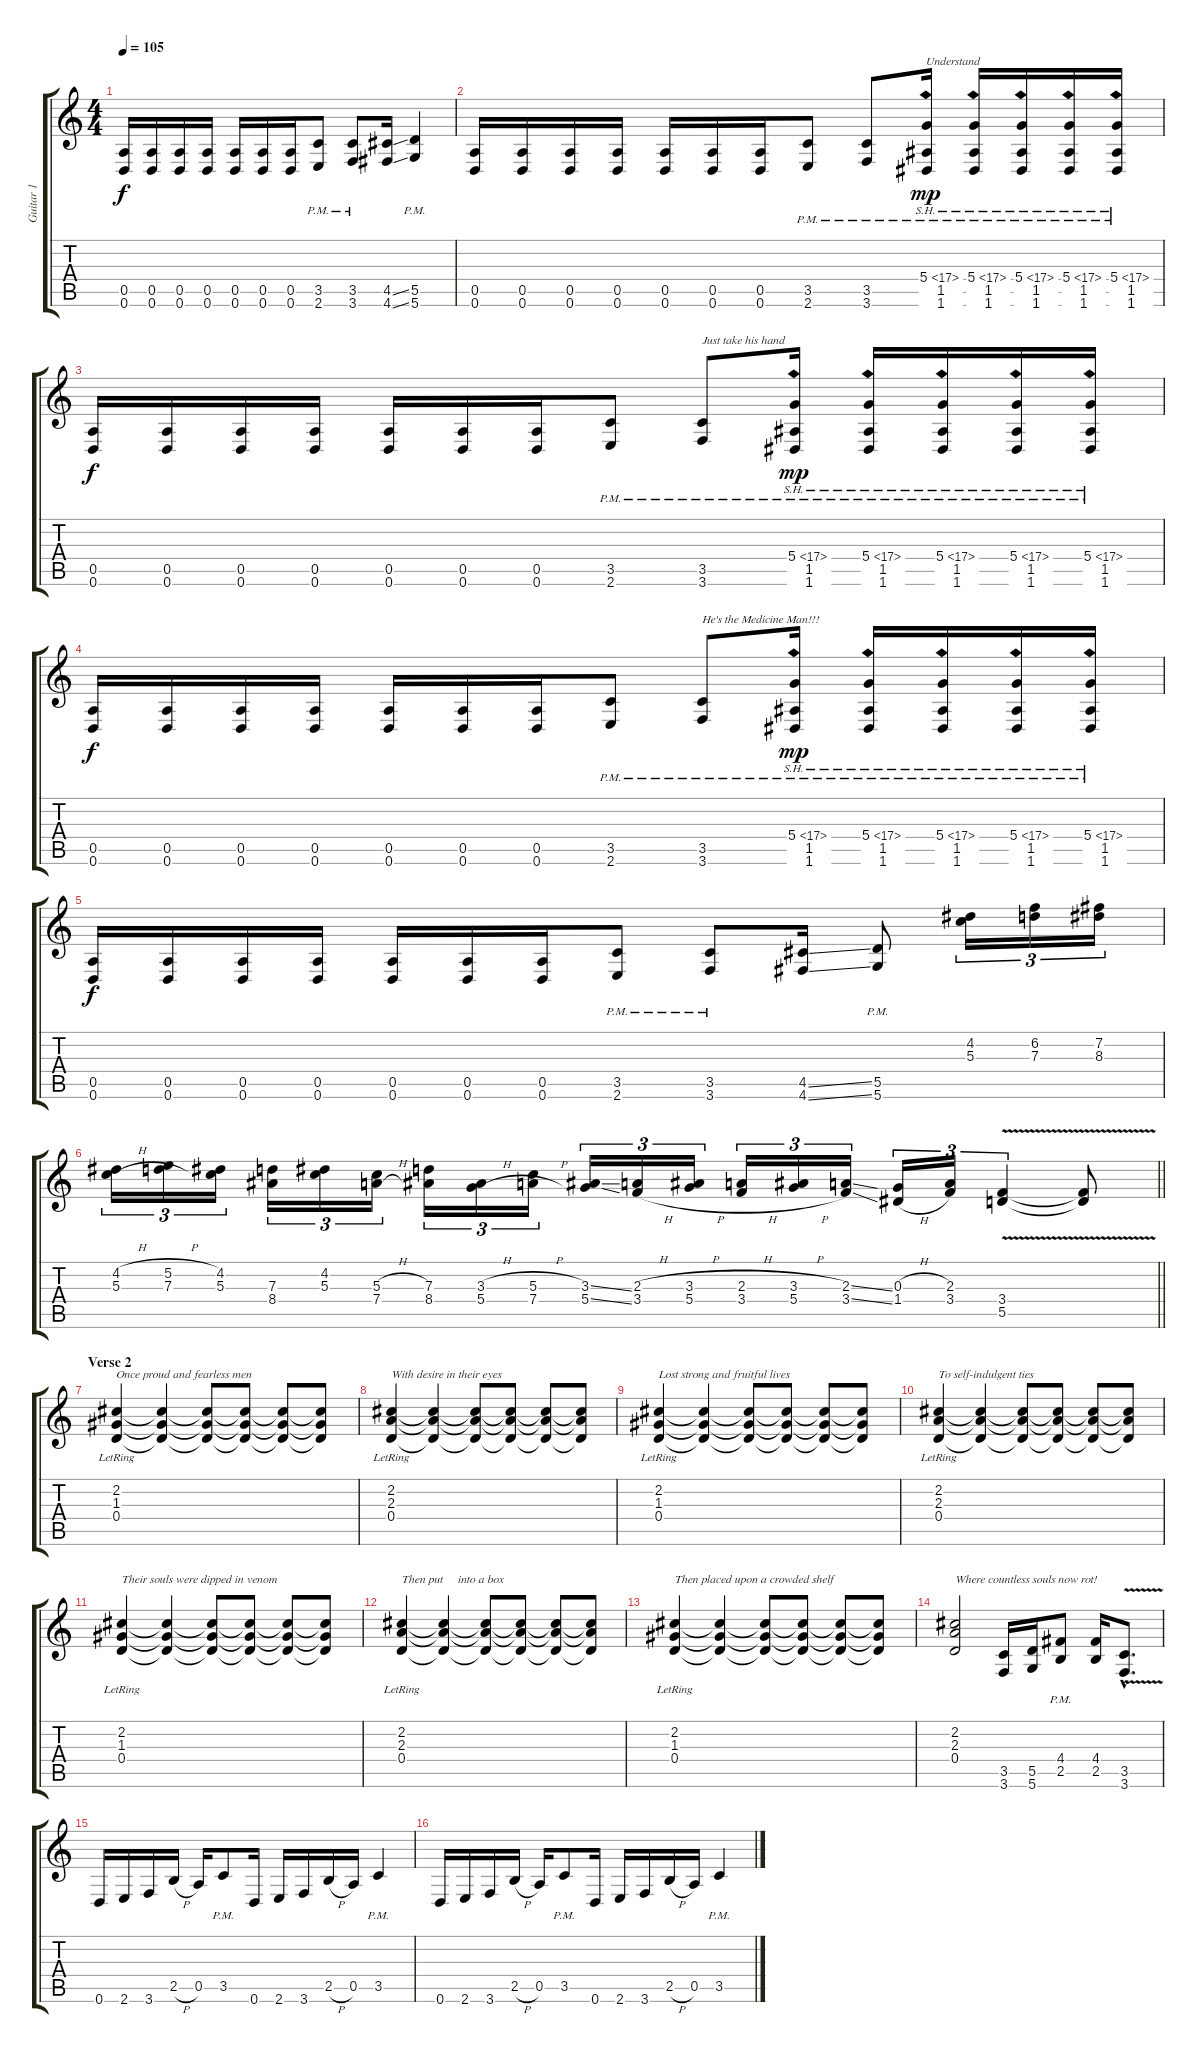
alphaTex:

\track ("Guitar 1" "Guitar 1") {instrument distortionguitar}
\staff {score tabs}
\tuning (E4 B3 G3 D3 A2 D2) {hide}
\ts (4 4)
\tempo 105
\clef g2
\ks c
(0.5 0.6).16{dy f} (0.5 0.6).16 (0.5 0.6).16 (0.5 0.6).16 (0.5 0.6).16 (0.5 0.6).16 (0.5 0.6).16 (3.5{pm} 2.6{pm}).8 (3.5{pm} 3.6{pm}).8 (4.5{ss} 4.6{ss}).16 (5.5{pm} 5.6{pm}).4 |
(0.5 0.6).16 (0.5 0.6).16 (0.5 0.6).16 (0.5 0.6).16 (0.5 0.6).16 (0.5 0.6).16 (0.5 0.6).16 (3.5{pm} 2.6{pm}).8 (3.5{pm} 3.6{pm}).8 (5.4{sh 12 pm} 1.5 1.6{pm}).16{txt "Understand" dy mp} (5.4{sh 12 pm} 1.5 1.6{pm}).16 (5.4{sh 12 pm} 1.5 1.6{pm}).16 (5.4{sh 12 pm} 1.5 1.6{pm}).16 (5.4{sh 12 pm} 1.5 1.6{pm}).16 |
(0.5 0.6).16{dy f} (0.5 0.6).16 (0.5 0.6).16 (0.5 0.6).16 (0.5 0.6).16 (0.5 0.6).16 (0.5 0.6).16 (3.5{pm} 2.6{pm}).8 (3.5{pm} 3.6{pm}).8{txt "Just take his hand"} (5.4{sh 12 pm} 1.5 1.6{pm}).16{dy mp} (5.4{sh 12 pm} 1.5 1.6{pm}).16 (5.4{sh 12 pm} 1.5 1.6{pm}).16 (5.4{sh 12 pm} 1.5 1.6{pm}).16 (5.4{sh 12 pm} 1.5 1.6{pm}).16 |
(0.5 0.6).16{dy f} (0.5 0.6).16 (0.5 0.6).16 (0.5 0.6).16 (0.5 0.6).16 (0.5 0.6).16 (0.5 0.6).16 (3.5{pm} 2.6{pm}).8 (3.5{pm} 3.6{pm}).8{txt "He's the Medicine Man!!!"} (5.4{sh 12 pm} 1.5 1.6{pm}).16{dy mp} (5.4{sh 12 pm} 1.5 1.6{pm}).16 (5.4{sh 12 pm} 1.5 1.6{pm}).16 (5.4{sh 12 pm} 1.5 1.6{pm}).16 (5.4{sh 12 pm} 1.5 1.6{pm}).16 |
(0.5 0.6).16{dy f} (0.5 0.6).16 (0.5 0.6).16 (0.5 0.6).16 (0.5 0.6).16 (0.5 0.6).16 (0.5 0.6).16 (3.5{pm} 2.6{pm}).8 (3.5{pm} 3.6{pm}).8 (4.5{ss} 4.6{ss}).16 (5.5{pm} 5.6{pm}).8 (4.2 5.3).16{tu (3 2)} (6.2 7.3).16{tu (3 2)} (7.2 8.3).16{tu (3 2)} |
\barLineRight lightlight
(4.2{h} 5.3{h}).16{tu (3 2)} (5.2{h} 7.3{h}).16{tu (3 2)} (4.2 5.3).16{tu (3 2)} (7.3 8.4).16{tu (3 2)} (4.2 5.3).16{tu (3 2)} (5.3{h} 7.4{h}).16{tu (3 2)} (7.3 8.4).16{tu (3 2)} (3.3{h} 5.4{h}).16{tu (3 2)} (5.3{h} 7.4{h}).16{tu (3 2)} (3.3{ss} 5.4{ss}).16{tu (3 2)} (2.3{h} 3.4{h}).16{tu (3 2)} (3.3{h} 5.4{h}).16{tu (3 2)} (2.3{h} 3.4{h}).16{tu (3 2)} (3.3{h} 5.4{h}).16{tu (3 2)} (2.3{ss} 3.4{ss}).16{tu (3 2)} (0.3{h} 1.4{h}).16{tu (3 2)} (2.3 3.4).16{tu (3 2)} (3.4{v} 5.5{v}).4{tu (3 2)} (3.4{t} 5.5{t}).8 |
\section ("" "Verse 2")
(2.2 1.3{lr} 0.4).4{txt "Once proud and fearless men" instrument acousticguitarsteel} (2.2{t} 1.3{t} 0.4{t}).4 (2.2{t} 1.3{t} 0.4{t}).8 (2.2{t} 1.3{t} 0.4{t}).8 (2.2{t} 1.3{t} 0.4{t}).8 (2.2{t} 1.3{t} 0.4{t}).8 |
(2.2 2.3{lr} 0.4).4{txt "With desire in their eyes"} (2.2{t} 2.3{t} 0.4{t}).4 (2.2{t} 2.3{t} 0.4{t}).8 (2.2{t} 2.3{t} 0.4{t}).8 (2.2{t} 2.3{t} 0.4{t}).8 (2.2{t} 2.3{t} 0.4{t}).8 |
(2.2 1.3{lr} 0.4).4{txt "Lost strong and fruitful lives"} (2.2{t} 1.3{t} 0.4{t}).4 (2.2{t} 1.3{t} 0.4{t}).8 (2.2{t} 1.3{t} 0.4{t}).8 (2.2{t} 1.3{t} 0.4{t}).8 (2.2{t} 1.3{t} 0.4{t}).8 |
(2.2 2.3{lr} 0.4).4{txt "To self-indulgent ties"} (2.2{t} 2.3{t} 0.4{t}).4 (2.2{t} 2.3{t} 0.4{t}).8 (2.2{t} 2.3{t} 0.4{t}).8 (2.2{t} 2.3{t} 0.4{t}).8 (2.2{t} 2.3{t} 0.4{t}).8 |
(2.2 1.3{lr} 0.4).4{txt "Their souls were dipped in venom"} (2.2{t} 1.3{t} 0.4{t}).4 (2.2{t} 1.3{t} 0.4{t}).8 (2.2{t} 1.3{t} 0.4{t}).8 (2.2{t} 1.3{t} 0.4{t}).8 (2.2{t} 1.3{t} 0.4{t}).8 |
(2.2 2.3{lr} 0.4).4{txt "Then put     into a box"} (2.2{t} 2.3{t} 0.4{t}).4 (2.2{t} 2.3{t} 0.4{t}).8 (2.2{t} 2.3{t} 0.4{t}).8 (2.2{t} 2.3{t} 0.4{t}).8 (2.2{t} 2.3{t} 0.4{t}).8 |
(2.2 1.3{lr} 0.4).4{txt "Then placed upon a crowded shelf"} (2.2{t} 1.3{t} 0.4{t}).4 (2.2{t} 1.3{t} 0.4{t}).8 (2.2{t} 1.3{t} 0.4{t}).8 (2.2{t} 1.3{t} 0.4{t}).8 (2.2{t} 1.3{t} 0.4{t}).8 |
(2.2 2.3 0.4).2{txt "Where countless souls now rot!"} (3.5 3.6).16{instrument distortionguitar} (5.5 5.6).16 (4.4{pm} 2.5{pm}).8 (4.4 2.5).16 (3.5{v hac} 3.6{v hac}).8{d} |
0.6.16 2.6.16 3.6.16 2.5{h}.16 0.5.16 3.5{pm}.8 0.6.16 2.6.16 3.6.16 2.5{h}.16 0.5.16 3.5{pm}.4 |
0.6.16 2.6.16 3.6.16 2.5{h}.16 0.5.16 3.5{pm}.8 0.6.16 2.6.16 3.6.16 2.5{h}.16 0.5.16 3.5{pm}.4
